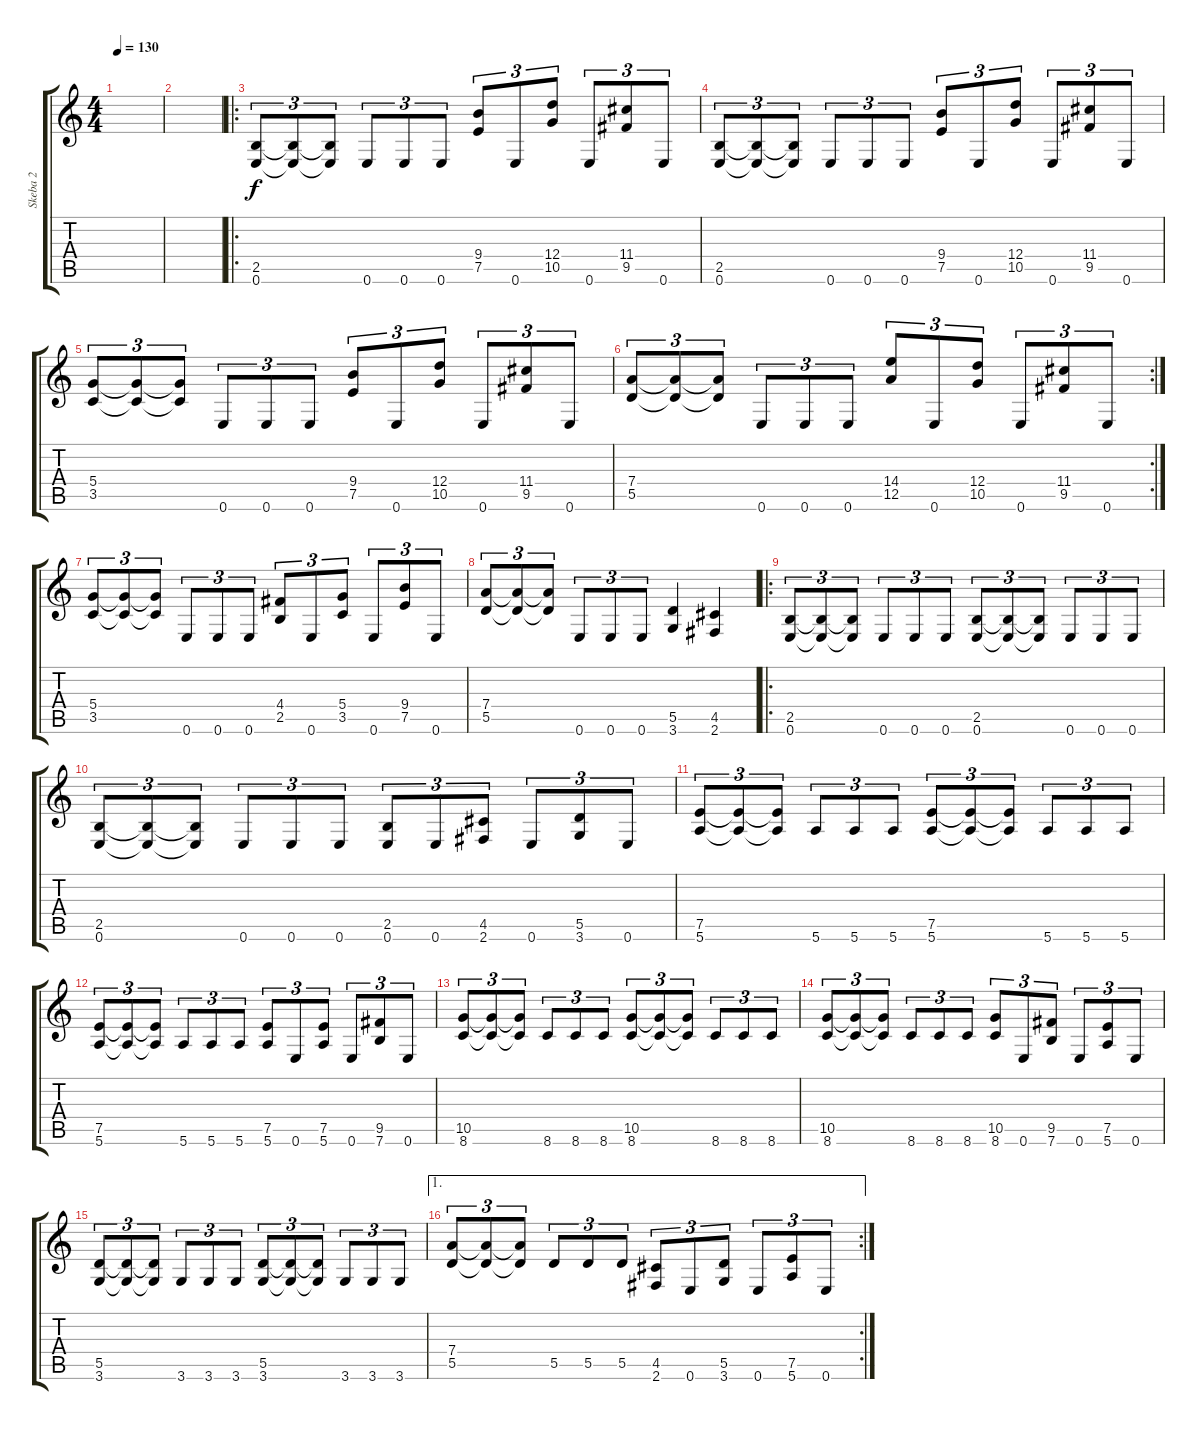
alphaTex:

\track ("Skeba 2" "Skeba 2") {instrument distortionguitar}
\staff {score tabs}
\tuning (E4 B3 G3 D3 A2 E2) {hide}
\ts (4 4)
\tempo 130
\clef g2
\ks c
|
|
\ro
(2.5 0.6).8{tu (3 2)} (2.5{t} 0.6{t}).8{tu (3 2)} (2.5{t} 0.6{t}).8{tu (3 2)} 0.6.8{tu (3 2)} 0.6.8{tu (3 2)} 0.6.8{tu (3 2)} (9.4 7.5).8{tu (3 2)} 0.6.8{tu (3 2)} (12.4 10.5).8{tu (3 2)} 0.6.8{tu (3 2)} (11.4 9.5).8{tu (3 2)} 0.6.8{tu (3 2)} |
(2.5 0.6).8{tu (3 2)} (2.5{t} 0.6{t}).8{tu (3 2)} (2.5{t} 0.6{t}).8{tu (3 2)} 0.6.8{tu (3 2)} 0.6.8{tu (3 2)} 0.6.8{tu (3 2)} (9.4 7.5).8{tu (3 2)} 0.6.8{tu (3 2)} (12.4 10.5).8{tu (3 2)} 0.6.8{tu (3 2)} (11.4 9.5).8{tu (3 2)} 0.6.8{tu (3 2)} |
(5.4 3.5).8{tu (3 2)} (5.4{t} 3.5{t}).8{tu (3 2)} (5.4{t} 3.5{t}).8{tu (3 2)} 0.6.8{tu (3 2)} 0.6.8{tu (3 2)} 0.6.8{tu (3 2)} (9.4 7.5).8{tu (3 2)} 0.6.8{tu (3 2)} (12.4 10.5).8{tu (3 2)} 0.6.8{tu (3 2)} (11.4 9.5).8{tu (3 2)} 0.6.8{tu (3 2)} |
\rc 2
(7.4 5.5).8{tu (3 2)} (7.4{t} 5.5{t}).8{tu (3 2)} (7.4{t} 5.5{t}).8{tu (3 2)} 0.6.8{tu (3 2)} 0.6.8{tu (3 2)} 0.6.8{tu (3 2)} (14.4 12.5).8{tu (3 2)} 0.6.8{tu (3 2)} (12.4 10.5).8{tu (3 2)} 0.6.8{tu (3 2)} (11.4 9.5).8{tu (3 2)} 0.6.8{tu (3 2)} |
(5.4 3.5).8{tu (3 2)} (5.4{t} 3.5{t}).8{tu (3 2)} (5.4{t} 3.5{t}).8{tu (3 2)} 0.6.8{tu (3 2)} 0.6.8{tu (3 2)} 0.6.8{tu (3 2)} (4.4 2.5).8{tu (3 2)} 0.6.8{tu (3 2)} (5.4 3.5).8{tu (3 2)} 0.6.8{tu (3 2)} (9.4 7.5).8{tu (3 2)} 0.6.8{tu (3 2)} |
(7.4 5.5).8{tu (3 2)} (7.4{t} 5.5{t}).8{tu (3 2)} (7.4{t} 5.5{t}).8{tu (3 2)} 0.6.8{tu (3 2)} 0.6.8{tu (3 2)} 0.6.8{tu (3 2)} (5.5 3.6).4 (4.5 2.6).4 |
\ro
(2.5 0.6).8{tu (3 2)} (2.5{t} 0.6{t}).8{tu (3 2)} (2.5{t} 0.6{t}).8{tu (3 2)} 0.6.8{tu (3 2)} 0.6.8{tu (3 2)} 0.6.8{tu (3 2)} (2.5 0.6).8{tu (3 2)} (2.5{t} 0.6{t}).8{tu (3 2)} (2.5{t} 0.6{t}).8{tu (3 2)} 0.6.8{tu (3 2)} 0.6.8{tu (3 2)} 0.6.8{tu (3 2)} |
(2.5 0.6).8{tu (3 2)} (2.5{t} 0.6{t}).8{tu (3 2)} (2.5{t} 0.6{t}).8{tu (3 2)} 0.6.8{tu (3 2)} 0.6.8{tu (3 2)} 0.6.8{tu (3 2)} (2.5 0.6).8{tu (3 2)} 0.6.8{tu (3 2)} (4.5 2.6).8{tu (3 2)} 0.6.8{tu (3 2)} (5.5 3.6).8{tu (3 2)} 0.6.8{tu (3 2)} |
(7.5 5.6).8{tu (3 2)} (7.5{t} 5.6{t}).8{tu (3 2)} (7.5{t} 5.6{t}).8{tu (3 2)} 5.6.8{tu (3 2)} 5.6.8{tu (3 2)} 5.6.8{tu (3 2)} (7.5 5.6).8{tu (3 2)} (7.5{t} 5.6{t}).8{tu (3 2)} (7.5{t} 5.6{t}).8{tu (3 2)} 5.6.8{tu (3 2)} 5.6.8{tu (3 2)} 5.6.8{tu (3 2)} |
(7.5 5.6).8{tu (3 2)} (7.5{t} 5.6{t}).8{tu (3 2)} (7.5{t} 5.6{t}).8{tu (3 2)} 5.6.8{tu (3 2)} 5.6.8{tu (3 2)} 5.6.8{tu (3 2)} (7.5 5.6).8{tu (3 2)} 0.6.8{tu (3 2)} (7.5 5.6).8{tu (3 2)} 0.6.8{tu (3 2)} (9.5 7.6).8{tu (3 2)} 0.6.8{tu (3 2)} |
(10.5 8.6).8{tu (3 2)} (10.5{t} 8.6{t}).8{tu (3 2)} (10.5{t} 8.6{t}).8{tu (3 2)} 8.6.8{tu (3 2)} 8.6.8{tu (3 2)} 8.6.8{tu (3 2)} (10.5 8.6).8{tu (3 2)} (10.5{t} 8.6{t}).8{tu (3 2)} (10.5{t} 8.6{t}).8{tu (3 2)} 8.6.8{tu (3 2)} 8.6.8{tu (3 2)} 8.6.8{tu (3 2)} |
(10.5 8.6).8{tu (3 2)} (10.5{t} 8.6{t}).8{tu (3 2)} (10.5{t} 8.6{t}).8{tu (3 2)} 8.6.8{tu (3 2)} 8.6.8{tu (3 2)} 8.6.8{tu (3 2)} (10.5 8.6).8{tu (3 2)} 0.6.8{tu (3 2)} (9.5 7.6).8{tu (3 2)} 0.6.8{tu (3 2)} (7.5 5.6).8{tu (3 2)} 0.6.8{tu (3 2)} |
(5.5 3.6).8{tu (3 2)} (5.5{t} 3.6{t}).8{tu (3 2)} (5.5{t} 3.6{t}).8{tu (3 2)} 3.6.8{tu (3 2)} 3.6.8{tu (3 2)} 3.6.8{tu (3 2)} (5.5 3.6).8{tu (3 2)} (5.5{t} 3.6{t}).8{tu (3 2)} (5.5{t} 3.6{t}).8{tu (3 2)} 3.6.8{tu (3 2)} 3.6.8{tu (3 2)} 3.6.8{tu (3 2)} |
\ae 1
\rc 2
(7.4 5.5).8{tu (3 2)} (7.4{t} 5.5{t}).8{tu (3 2)} (7.4{t} 5.5{t}).8{tu (3 2)} 5.5.8{tu (3 2)} 5.5.8{tu (3 2)} 5.5.8{tu (3 2)} (4.5 2.6).8{tu (3 2)} 0.6.8{tu (3 2)} (5.5 3.6).8{tu (3 2)} 0.6.8{tu (3 2)} (7.5 5.6).8{tu (3 2)} 0.6.8{tu (3 2)}
